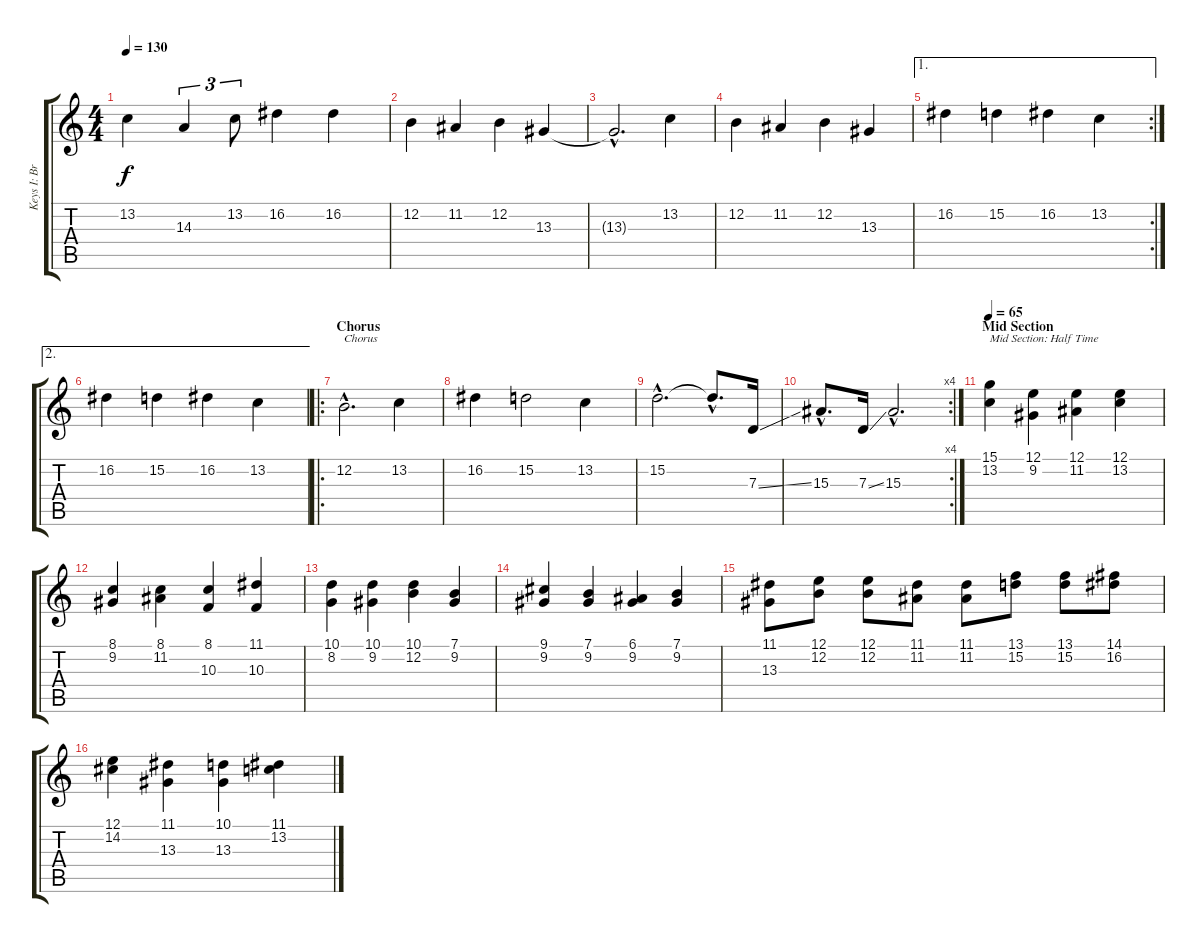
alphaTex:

\track ("Keys I: Brass [Insahn]" "Keys I: Br") {instrument brasssection}
\staff {score tabs}
\tuning (E4 B3 G3 D3 A2 E2) {hide}
\ts (4 4)
\tempo 130
\clef g2
\ks c
13.2.4{dy f} 14.3.4{tu (3 2)} 13.2.8{tu (3 2)} 16.2.4 16.2.4 |
12.2.4 11.2.4 12.2.4 13.3.4 |
13.3{hac t}.2{d} 13.2.4 |
12.2.4 11.2.4 12.2.4 13.3.4 |
\ae 1
\rc 2
16.2.4 15.2.4 16.2.4 13.2.4 |
\ae 2
16.2.4 15.2.4 16.2.4 13.2.4 |
\ro
\section ("" "Chorus")
12.2{hac}.2{d txt "Chorus" instrument brasssection} 13.2.4 |
16.2.4 15.2.2 13.2.4 |
15.2{hac}.2{d} 15.2{hac t}.8{d} 7.3{ss}.16{instrument frenchhorn} |
\rc 4
15.3{hac}.8{d} 7.3{ss}.16 15.3{hac}.2{d} |
\section ("" "Mid Section")
\tempo 65
(15.1 13.2).4{txt "Mid Section: Half Time" instrument brasssection} (12.1 9.2).4 (12.1 11.2).4 (12.1 13.2).4 |
(8.1 9.2).4 (8.1 11.2).4 (8.1 10.3).4 (11.1 10.3).4 |
(10.1 8.2).4 (10.1 9.2).4 (10.1 12.2).4 (7.1 9.2).4 |
(9.1 9.2).4 (7.1 9.2).4 (6.1 9.2).4 (7.1 9.2).4 |
(11.1 13.3).8 (12.1 12.2).8 (12.1 12.2).8 (11.1 11.2).8 (11.1 11.2).8 (13.1 15.2).8 (13.1 15.2).8 (14.1 16.2).8 |
(12.1 14.2).4 (11.1 13.3).4 (10.1 13.3).4 (11.1 13.2).4
